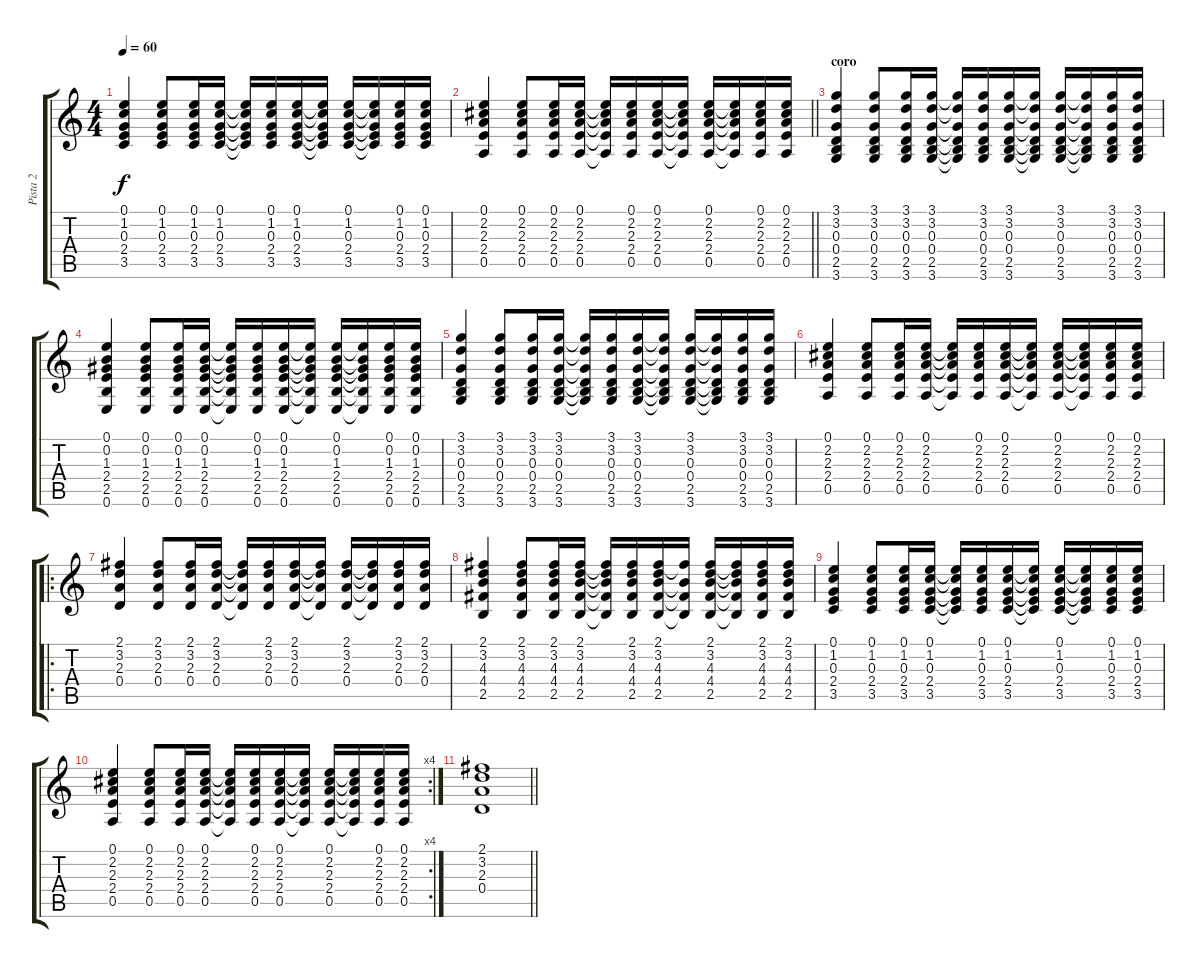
\track ("Pista 2" "Pista 2") {instrument acousticguitarsteel}
\staff {score tabs}
\tuning (E4 B3 G3 D3 A2 E2) {hide}
\ts (4 4)
\tempo 60
\clef g2
\ks c
(0.1 1.2 0.3 2.4 3.5).4{dy f} (0.1 1.2 0.3 2.4 3.5).8 (0.1 1.2 0.3 2.4 3.5).16 (0.1 1.2 0.3 2.4 3.5).16 (0.1{t} 1.2{t} 0.3{t} 2.4{t} 3.5{t}).16 (0.1 1.2 0.3 2.4 3.5).16 (0.1 1.2 0.3 2.4 3.5).16 (0.1{t} 1.2{t} 0.3{t} 2.4{t} 3.5{t}).16 (0.1 1.2 0.3 2.4 3.5).16 (0.1{t} 1.2{t} 0.3{t} 2.4{t} 3.5{t}).16 (0.1 1.2 0.3 2.4 3.5).16 (0.1 1.2 0.3 2.4 3.5).16 |
\barLineRight lightlight
(0.1 2.2 2.3 2.4 0.5).4 (0.1 2.2 2.3 2.4 0.5).8 (0.1 2.2 2.3 2.4 0.5).16 (0.1 2.2 2.3 2.4 0.5).16 (0.1{t} 2.2{t} 2.3{t} 2.4{t} 0.5{t}).16 (0.1 2.2 2.3 2.4 0.5).16 (0.1 2.2 2.3 2.4 0.5).16 (0.1{t} 2.2{t} 2.3{t} 2.4{t} 0.5{t}).16 (0.1 2.2 2.3 2.4 0.5).16 (0.1{t} 2.2{t} 2.3{t} 2.4{t} 0.5{t}).16 (0.1 2.2 2.3 2.4 0.5).16 (0.1 2.2 2.3 2.4 0.5).16 |
\section ("" "coro")
(3.1 3.2 0.3 0.4 2.5 3.6).4 (3.1 3.2 0.3 0.4 2.5 3.6).8 (3.1 3.2 0.3 0.4 2.5 3.6).16 (3.1 3.2 0.3 0.4 2.5 3.6).16 (3.1{t} 3.2{t} 0.3{t} 0.4{t} 2.5{t} 3.6{t}).16 (3.1 3.2 0.3 0.4 2.5 3.6).16 (3.1 3.2 0.3 0.4 2.5 3.6).16 (3.1{t} 3.2{t} 0.3{t} 0.4{t} 2.5{t} 3.6{t}).16 (3.1 3.2 0.3 0.4 2.5 3.6).16 (3.1{t} 3.2{t} 0.3{t} 0.4{t} 2.5{t} 3.6{t}).16 (3.1 3.2 0.3 0.4 2.5 3.6).16 (3.1 3.2 0.3 0.4 2.5 3.6).16 |
(0.1 0.2 1.3 2.4 2.5 0.6).4 (0.1 0.2 1.3 2.4 2.5 0.6).8 (0.1 0.2 1.3 2.4 2.5 0.6).16 (0.1 0.2 1.3 2.4 2.5 0.6).16 (0.1{t} 0.2{t} 1.3{t} 2.4{t} 2.5{t} 0.6{t}).16 (0.1 0.2 1.3 2.4 2.5 0.6).16 (0.1 0.2 1.3 2.4 2.5 0.6).16 (0.1{t} 0.2{t} 1.3{t} 2.4{t} 2.5{t} 0.6{t}).16 (0.1 0.2 1.3 2.4 2.5 0.6).16 (0.1{t} 0.2{t} 1.3{t} 2.4{t} 2.5{t} 0.6{t}).16 (0.1 0.2 1.3 2.4 2.5 0.6).16 (0.1 0.2 1.3 2.4 2.5 0.6).16 |
(3.1 3.2 0.3 0.4 2.5 3.6).4 (3.1 3.2 0.3 0.4 2.5 3.6).8 (3.1 3.2 0.3 0.4 2.5 3.6).16 (3.1 3.2 0.3 0.4 2.5 3.6).16 (3.1{t} 3.2{t} 0.3{t} 0.4{t} 2.5{t} 3.6{t}).16 (3.1 3.2 0.3 0.4 2.5 3.6).16 (3.1 3.2 0.3 0.4 2.5 3.6).16 (3.1{t} 3.2{t} 0.3{t} 0.4{t} 2.5{t} 3.6{t}).16 (3.1 3.2 0.3 0.4 2.5 3.6).16 (3.1{t} 3.2{t} 0.3{t} 0.4{t} 2.5{t} 3.6{t}).16 (3.1 3.2 0.3 0.4 2.5 3.6).16 (3.1 3.2 0.3 0.4 2.5 3.6).16 |
(0.1 2.2 2.3 2.4 0.5).4 (0.1 2.2 2.3 2.4 0.5).8 (0.1 2.2 2.3 2.4 0.5).16 (0.1 2.2 2.3 2.4 0.5).16 (0.1{t} 2.2{t} 2.3{t} 2.4{t} 0.5{t}).16 (0.1 2.2 2.3 2.4 0.5).16 (0.1 2.2 2.3 2.4 0.5).16 (0.1{t} 2.2{t} 2.3{t} 2.4{t} 0.5{t}).16 (0.1 2.2 2.3 2.4 0.5).16 (0.1{t} 2.2{t} 2.3{t} 2.4{t} 0.5{t}).16 (0.1 2.2 2.3 2.4 0.5).16 (0.1 2.2 2.3 2.4 0.5).16 |
\ro
(2.1 3.2 2.3 0.4).4 (2.1 3.2 2.3 0.4).8 (2.1 3.2 2.3 0.4).16 (2.1 3.2 2.3 0.4).16 (2.1{t} 3.2{t} 2.3{t} 0.4{t}).16 (2.1 3.2 2.3 0.4).16 (2.1 3.2 2.3 0.4).16 (2.1{t} 3.2{t} 2.3{t} 0.4{t}).16 (2.1 3.2 2.3 0.4).16 (2.1{t} 3.2{t} 2.3{t} 0.4{t}).16 (2.1 3.2 2.3 0.4).16 (2.1 3.2 2.3 0.4).16 |
(2.1 3.2 4.3 4.4 2.5).4 (2.1 3.2 4.3 4.4 2.5).8 (2.1 3.2 4.3 4.4 2.5).16 (2.1 3.2 4.3 4.4 2.5).16 (2.1{t} 3.2{t} 4.3{t} 4.4{t} 2.5{t}).16 (2.1 3.2 4.3 4.4 2.5).16 (2.1 3.2 4.3 4.4 2.5).16 (2.1{t} 4.3{t} 4.4{t} 2.5{t}).16 (2.1 3.2 4.3 4.4 2.5).16 (2.1{t} 3.2{t} 4.3{t} 4.4{t} 2.5{t}).16 (2.1 3.2 4.3 4.4 2.5).16 (2.1 3.2 4.3 4.4 2.5).16 |
(0.1 1.2 0.3 2.4 3.5).4 (0.1 1.2 0.3 2.4 3.5).8 (0.1 1.2 0.3 2.4 3.5).16 (0.1 1.2 0.3 2.4 3.5).16 (0.1{t} 1.2{t} 0.3{t} 2.4{t} 3.5{t}).16 (0.1 1.2 0.3 2.4 3.5).16 (0.1 1.2 0.3 2.4 3.5).16 (0.1{t} 1.2{t} 0.3{t} 2.4{t} 3.5{t}).16 (0.1 1.2 0.3 2.4 3.5).16 (0.1{t} 1.2{t} 0.3{t} 2.4{t} 3.5{t}).16 (0.1 1.2 0.3 2.4 3.5).16 (0.1 1.2 0.3 2.4 3.5).16 |
\rc 4
(0.1 2.2 2.3 2.4 0.5).4 (0.1 2.2 2.3 2.4 0.5).8 (0.1 2.2 2.3 2.4 0.5).16 (0.1 2.2 2.3 2.4 0.5).16 (0.1{t} 2.2{t} 2.3{t} 2.4{t} 0.5{t}).16 (0.1 2.2 2.3 2.4 0.5).16 (0.1 2.2 2.3 2.4 0.5).16 (0.1{t} 2.2{t} 2.3{t} 2.4{t} 0.5{t}).16 (0.1 2.2 2.3 2.4 0.5).16 (0.1{t} 2.2{t} 2.3{t} 2.4{t} 0.5{t}).16 (0.1 2.2 2.3 2.4 0.5).16 (0.1 2.2 2.3 2.4 0.5).16 |
\barLineRight lightlight
(2.1 3.2 2.3 0.4).1
